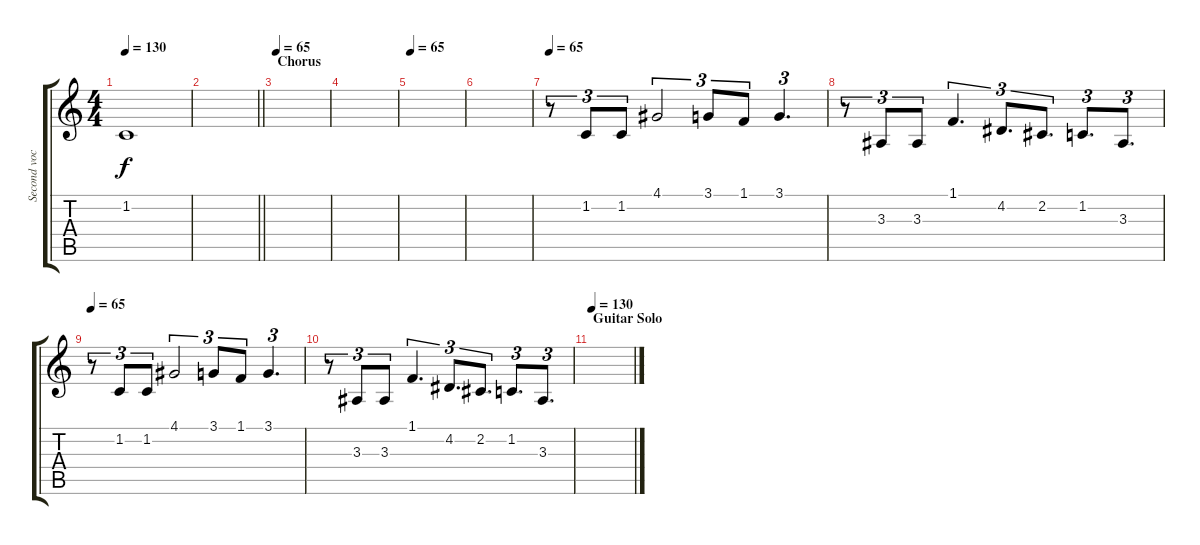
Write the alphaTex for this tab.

\track ("Second vocals" "Second voc") {instrument lead6voice}
\staff {score tabs}
\tuning (E4 B3 G3 D3 A2 E2) {hide}
\ts (4 4)
\tempo 130
\clef g2
\ks c
1.2.1{dy f} |
\barLineRight lightlight
|
\section ("" "Chorus ")
\tempo 65
|
|
\tempo 65
|
|
\tempo 65
r.8{tu (3 2)} 1.2.8{tu (3 2)} 1.2.8{tu (3 2)} 4.1.2{tu (3 2)} 3.1.8{tu (3 2)} 1.1.8{tu (3 2)} 3.1.4{d tu (3 2)} |
r.8{tu (3 2)} 3.3.8{tu (3 2)} 3.3.8{tu (3 2)} 1.1.4{d tu (3 2)} 4.2.8{d tu (3 2)} 2.2.8{d tu (3 2)} 1.2.8{d tu (3 2)} 3.3.8{d tu (3 2)} |
\tempo 65
r.8{tu (3 2)} 1.2.8{tu (3 2)} 1.2.8{tu (3 2)} 4.1.2{tu (3 2)} 3.1.8{tu (3 2)} 1.1.8{tu (3 2)} 3.1.4{d tu (3 2)} |
r.8{tu (3 2)} 3.3.8{tu (3 2)} 3.3.8{tu (3 2)} 1.1.4{d tu (3 2)} 4.2.8{d tu (3 2)} 2.2.8{d tu (3 2)} 1.2.8{d tu (3 2)} 3.3.8{d tu (3 2)} |
\section ("" "Guitar Solo")
\tempo 130
